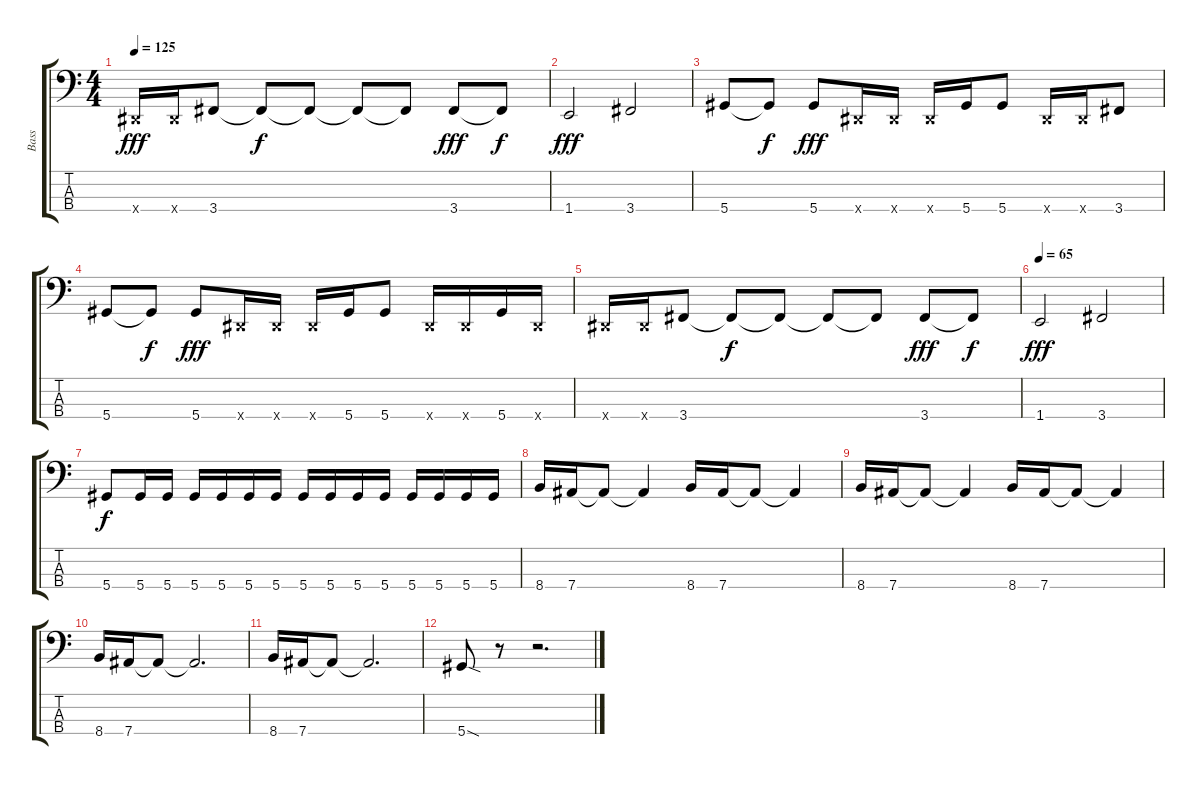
\track ("Bass" "Bass") {instrument electricbassfinger}
\staff {score tabs}
\tuning (Gb2 Db2 Ab1 Eb1) {hide}
\ts (4 4)
\tempo 125
\clef f4
\ks c
0.4{x}.16{dy fff} 0.4{x}.16 3.4.8 3.4{t}.8{dy f} 3.4{t}.8 3.4{t}.8 3.4{t}.8 3.4.8{dy fff} 3.4{t}.8{dy f} |
1.4.2{dy fff} 3.4.2 |
5.4.8 5.4{t}.8{dy f} 5.4.8{dy fff} 0.4{x}.16 0.4{x}.16 0.4{x}.16 5.4.16 5.4.8 0.4{x}.16 0.4{x}.16 3.4.8 |
5.4.8 5.4{t}.8{dy f} 5.4.8{dy fff} 0.4{x}.16 0.4{x}.16 0.4{x}.16 5.4.16 5.4.8 0.4{x}.16 0.4{x}.16 5.4.16 0.4{x}.16 |
0.4{x}.16 0.4{x}.16 3.4.8 3.4{t}.8{dy f} 3.4{t}.8 3.4{t}.8 3.4{t}.8 3.4.8{dy fff} 3.4{t}.8{dy f} |
\tempo 65
1.4.2{dy fff} 3.4.2 |
5.4.8{dy f} 5.4.16 5.4.16 5.4.16 5.4.16 5.4.16 5.4.16 5.4.16 5.4.16 5.4.16 5.4.16 5.4.16 5.4.16 5.4.16 5.4.16 |
8.4.16 7.4.16 7.4{t}.8 7.4{t}.4 8.4.16 7.4.16 7.4{t}.8 7.4{t}.4 |
8.4.16 7.4.16 7.4{t}.8 7.4{t}.4 8.4.16 7.4.16 7.4{t}.8 7.4{t}.4 |
8.4.16 7.4.16 7.4{t}.8 7.4{t}.2{d} |
8.4.16 7.4.16 7.4{t}.8 7.4{t}.2{d} |
5.4{sod}.8 r.8 r.2{d}
